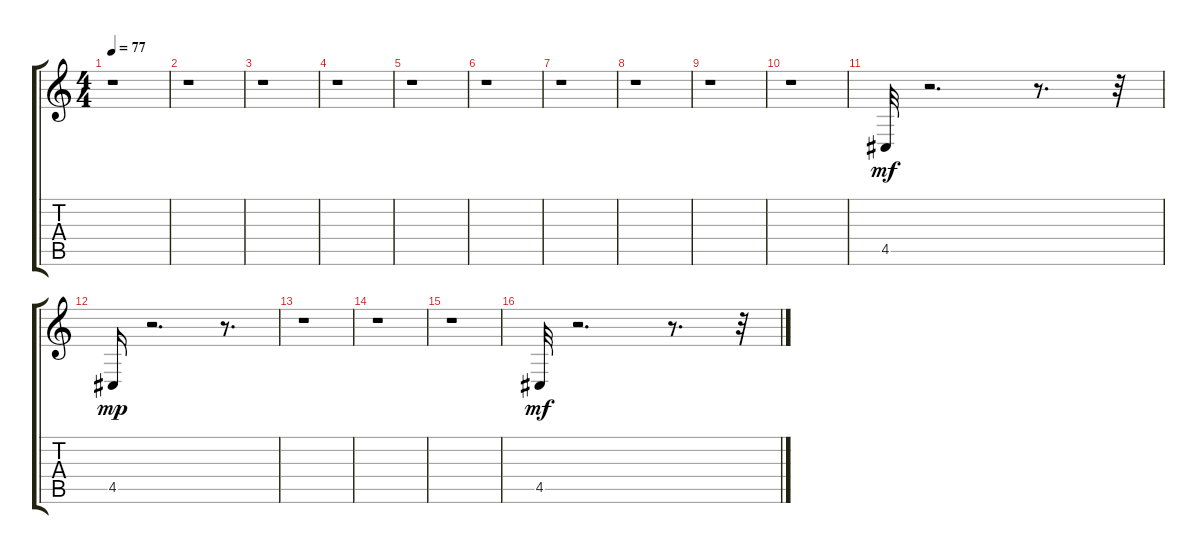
\track "" {instrument acousticgrandpiano}
\staff {score tabs}
\tuning (E4 B3 G3 D3 A2 E2) {hide}
\ts (4 4)
\tempo 77
\clef g2
\ks c
r.1{dy mf} |
r.1 |
r.1 |
r.1 |
r.1 |
r.1 |
r.1 |
r.1 |
r.1 |
r.1 |
4.5.32 r.2{d} r.8{d} r.32 |
4.5.16{dy mp} r.2{d} r.8{d} |
r.1 |
r.1 |
r.1 |
4.5.32{dy mf} r.2{d} r.8{d} r.32
